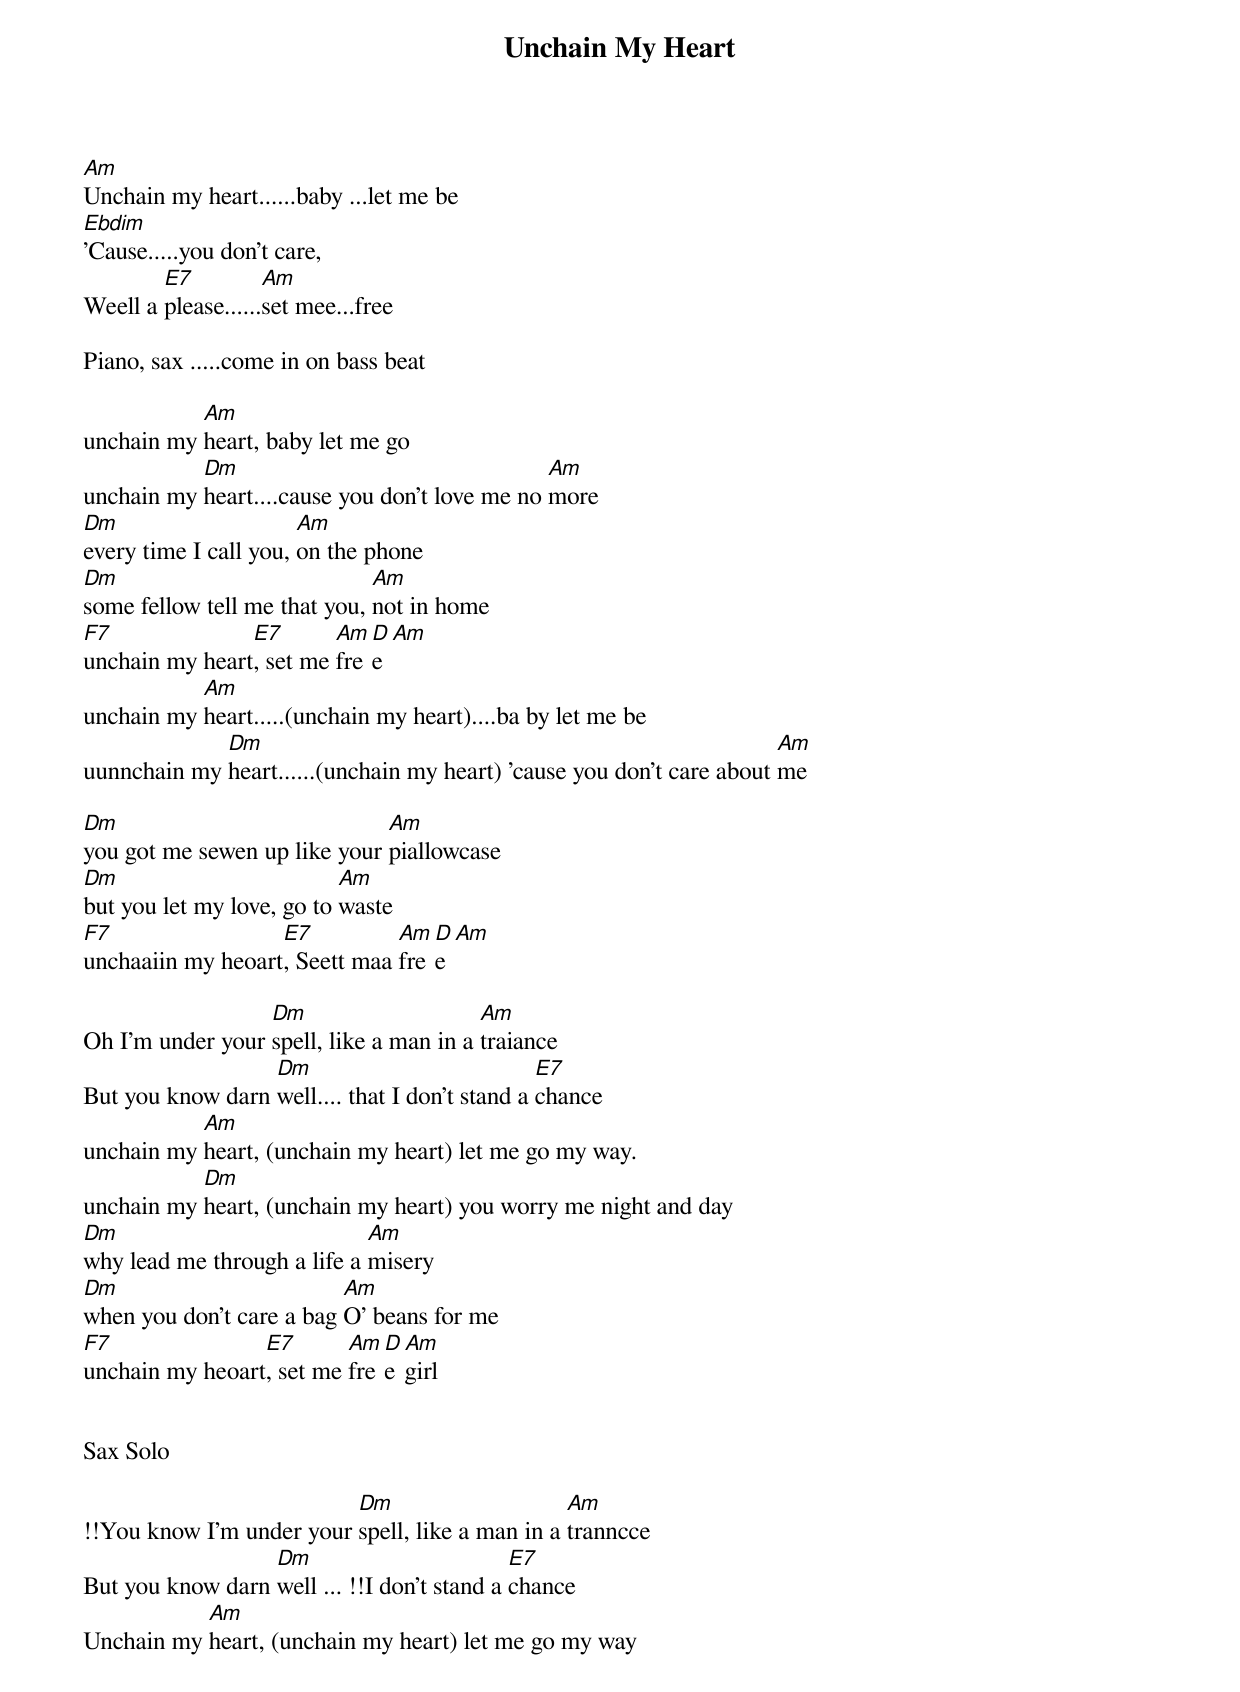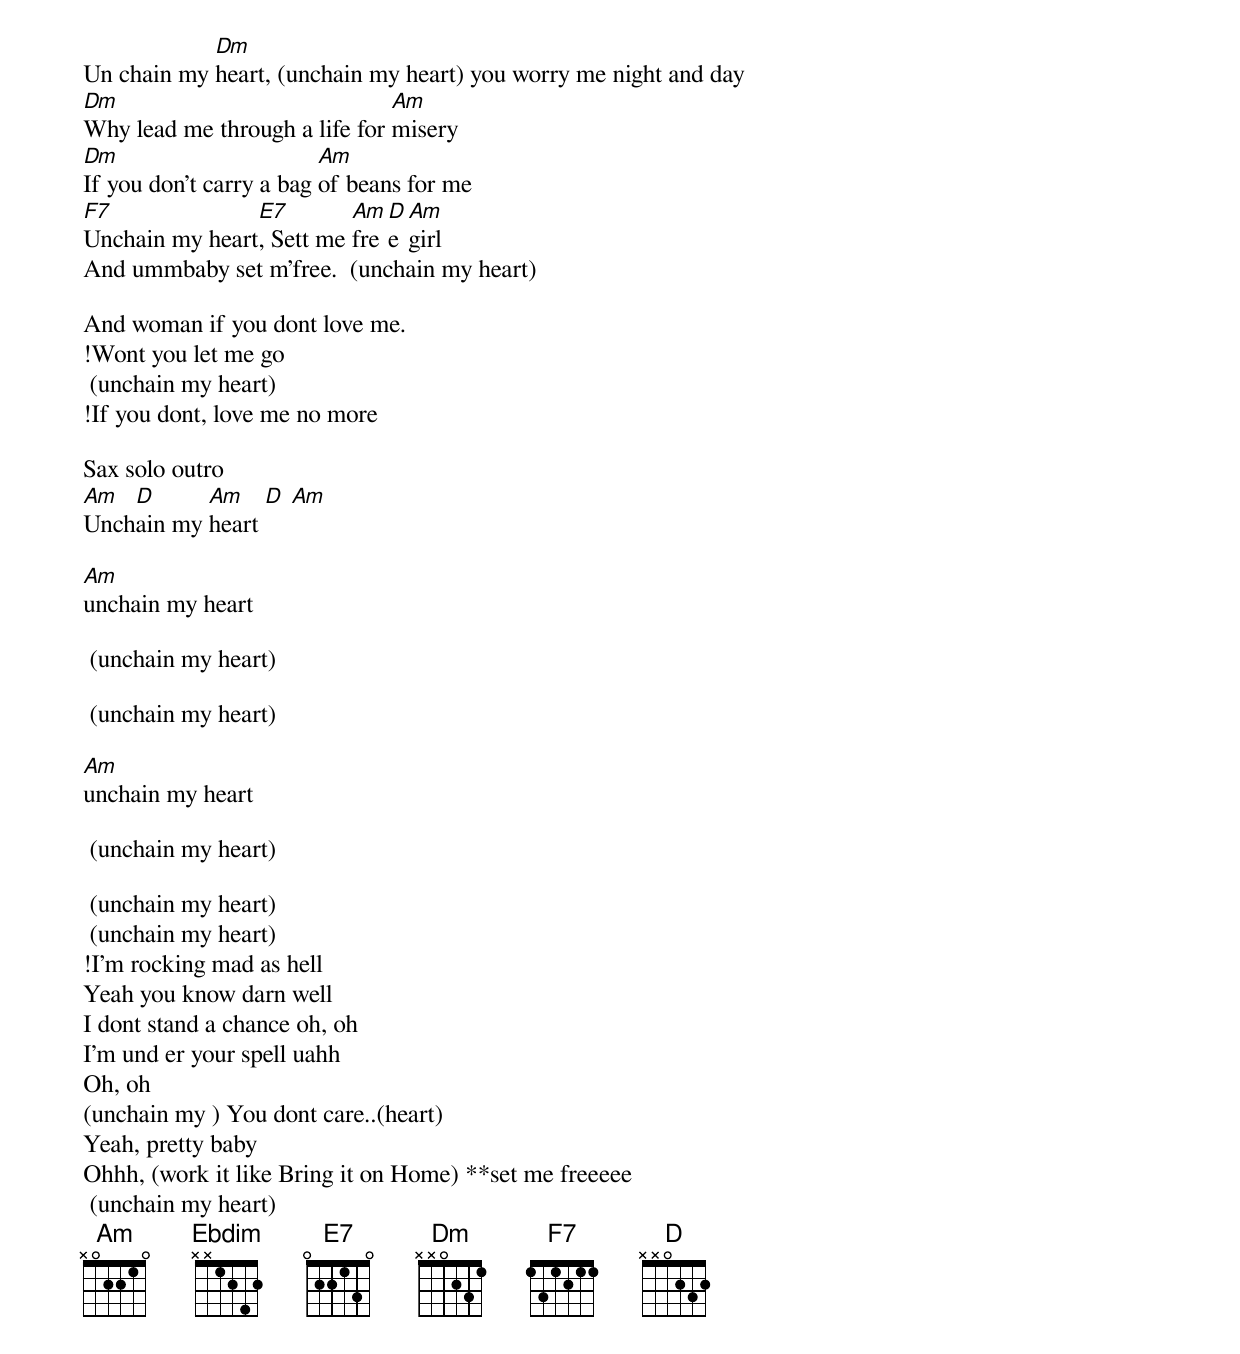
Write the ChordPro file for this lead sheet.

{title: Unchain My Heart}
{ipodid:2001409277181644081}

[Am]Unchain my heart......baby ...let me be
[Ebdim]'Cause.....you don't care,
Weell a [E7]please......[Am]set mee...free

Piano, sax .....come in on bass beat

unchain my [Am]heart, baby let me go
unchain my [Dm]heart....cause you don't love me no [Am]more
[Dm]every time I call you, [Am]on the phone
[Dm]some fellow tell me that you, [Am]not in home
[F7]unchain my heart[E7], set me [Am]fre[D]e [Am]
unchain my [Am]heart.....(unchain my heart)....ba by let me be
uunnchain my [Dm]heart......(unchain my heart) 'cause you don't care about [Am]me

[Dm]you got me sewen up like your [Am]piallowcase
[Dm]but you let my love, go to [Am]waste
[F7]unchaaiin my heoart[E7], Seett maa [Am]fre[D]e [Am]

Oh I'm under your [Dm]spell, like a man in a [Am]traiance
But you know darn [Dm]well.... that I don't stand a [E7]chance
unchain my [Am]heart, (unchain my heart) let me go my way.
unchain my [Dm]heart, (unchain my heart) you worry me night and day
[Dm]why lead me through a life a [Am]misery
[Dm]when you don't care a bag [Am]O' beans for me
[F7]unchain my heoart[E7], set me [Am]fre[D]e [Am]girl


Sax Solo

!!You know I'm under your [Dm]spell, like a man in a [Am]tranncce
But you know darn [Dm]well ... !!I don't stand a [E7]chance
Unchain my [Am]heart, (unchain my heart) let me go my way
Un chain my [Dm]heart, (unchain my heart) you worry me night and day
[Dm]Why lead me through a life for [Am]misery
[Dm]If you don't carry a bag [Am]of beans for me
[F7]Unchain my heart[E7], Sett me [Am]fre[D]e [Am]girl
And ummbaby set m'free.  (unchain my heart)

And woman if you dont love me.
!Wont you let me go
 (unchain my heart)
!If you dont, love me no more

Sax solo outro
[Am]Unch[D]ain my [Am]heart [D] [Am]

[Am]unchain my heart

 (unchain my heart)

 (unchain my heart)

[Am]unchain my heart

 (unchain my heart)

 (unchain my heart)
 (unchain my heart)
!I'm rocking mad as hell
Yeah you know darn well
I dont stand a chance oh, oh
I'm und er your spell uahh
Oh, oh
(unchain my ) You dont care..(heart)
Yeah, pretty baby
Ohhh, (work it like Bring it on Home) **set me freeeee
 (unchain my heart)
